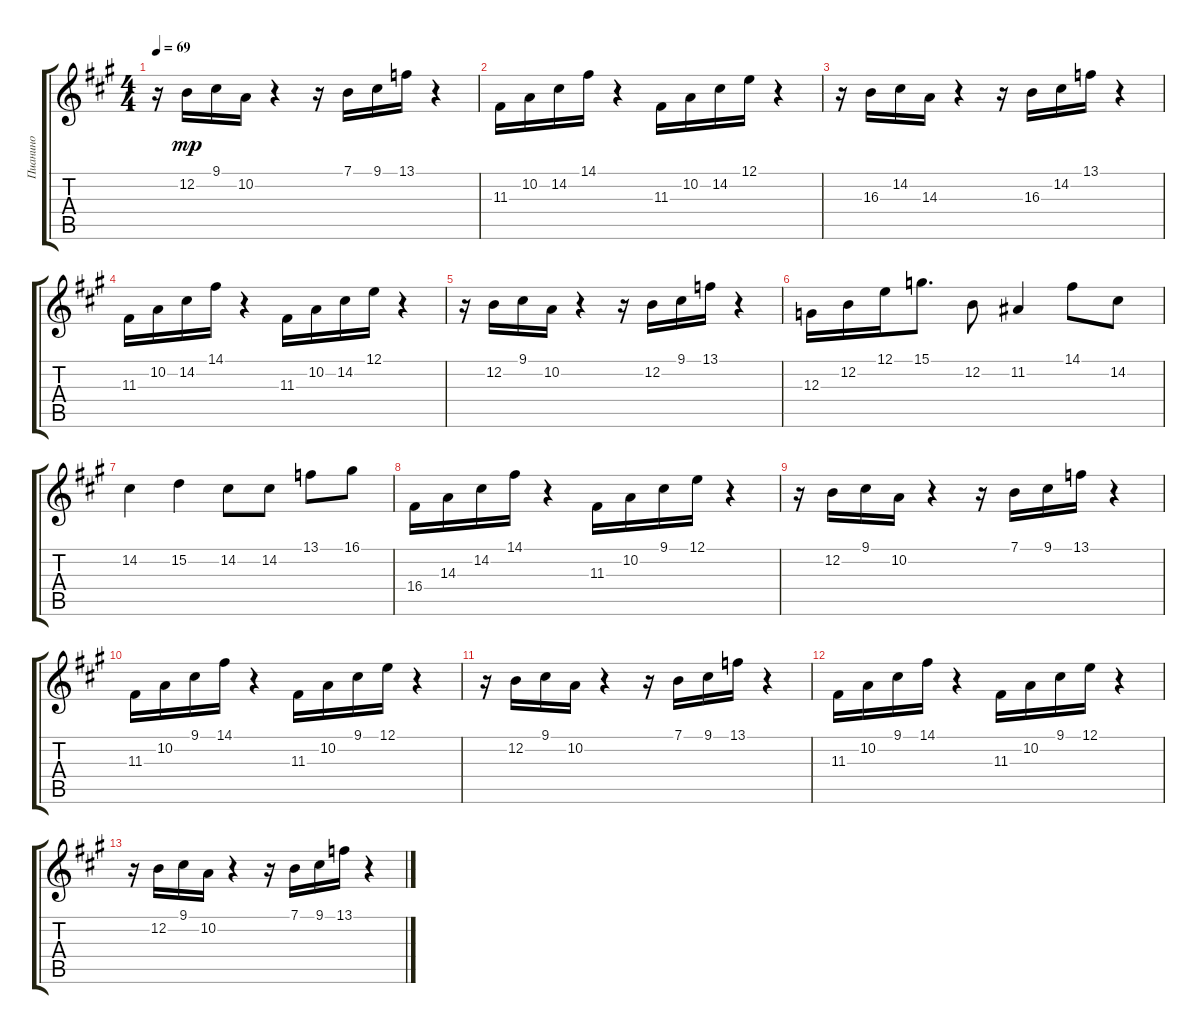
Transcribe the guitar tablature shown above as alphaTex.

\track ("Пианино" "Пианино") {instrument acousticgrandpiano}
\staff {score tabs}
\tuning (E4 B3 G3 D3 A2 E2) {hide}
\ts (4 4)
\tempo 69
\clef g2
\ks a
r.16{dy mp} 12.2.16 9.1.16 10.2.16 r.4 r.16 7.1.16 9.1.16 13.1.16 r.4 |
11.3.16 10.2.16 14.2.16 14.1.16 r.4 11.3.16 10.2.16 14.2.16 12.1.16 r.4 |
r.16 16.3.16 14.2.16 14.3.16 r.4 r.16 16.3.16 14.2.16 13.1.16 r.4 |
11.3.16 10.2.16 14.2.16 14.1.16 r.4 11.3.16 10.2.16 14.2.16 12.1.16 r.4 |
r.16 12.2.16 9.1.16 10.2.16 r.4 r.16 12.2.16 9.1.16 13.1.16 r.4 |
12.3.16 12.2.16 12.1.16 15.1.8{d} 12.2.8 11.2.4 14.1.8 14.2.8 |
14.2.4 15.2.4 14.2.8 14.2.8 13.1.8 16.1.8 |
16.4.16 14.3.16 14.2.16 14.1.16 r.4 11.3.16 10.2.16 9.1.16 12.1.16 r.4 |
r.16 12.2.16 9.1.16 10.2.16 r.4 r.16 7.1.16 9.1.16 13.1.16 r.4 |
11.3.16 10.2.16 9.1.16 14.1.16 r.4 11.3.16 10.2.16 9.1.16 12.1.16 r.4 |
r.16 12.2.16 9.1.16 10.2.16 r.4 r.16 7.1.16 9.1.16 13.1.16 r.4 |
11.3.16 10.2.16 9.1.16 14.1.16 r.4 11.3.16 10.2.16 9.1.16 12.1.16 r.4 |
r.16 12.2.16 9.1.16 10.2.16 r.4 r.16 7.1.16 9.1.16 13.1.16 r.4
